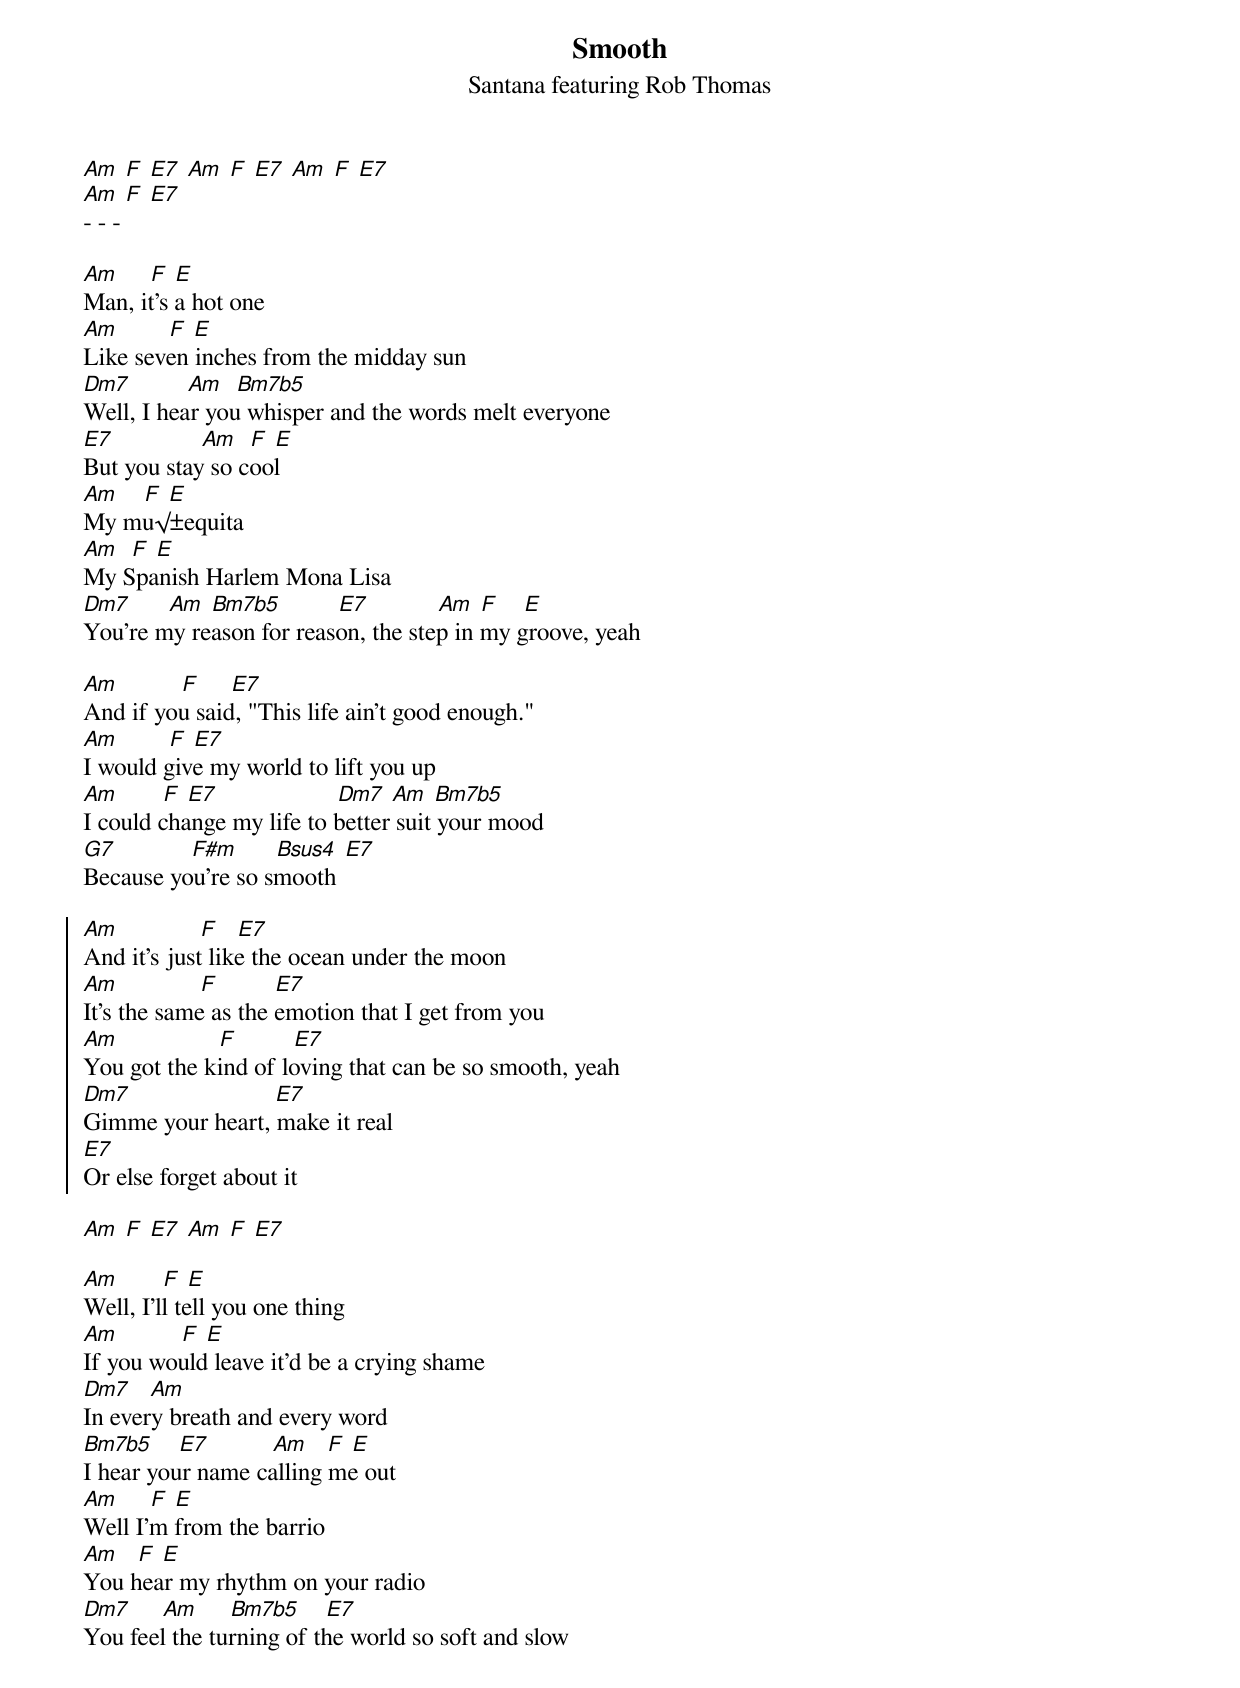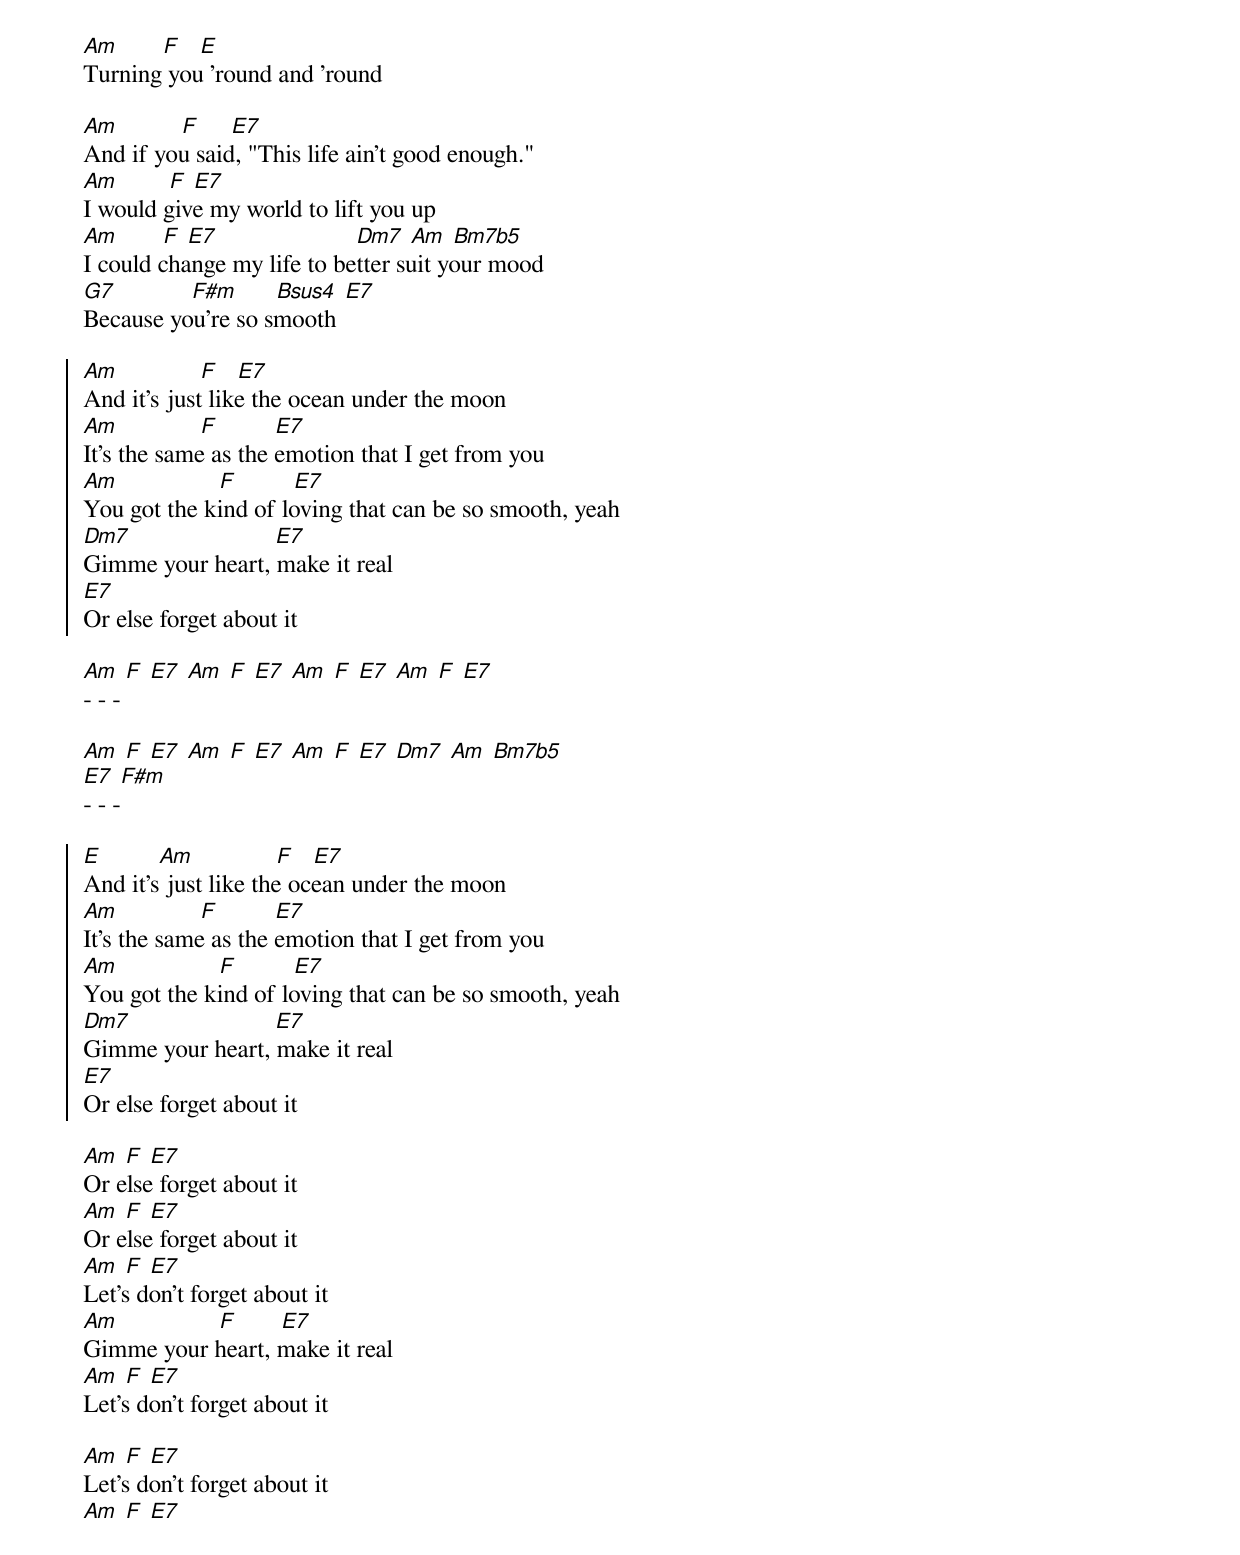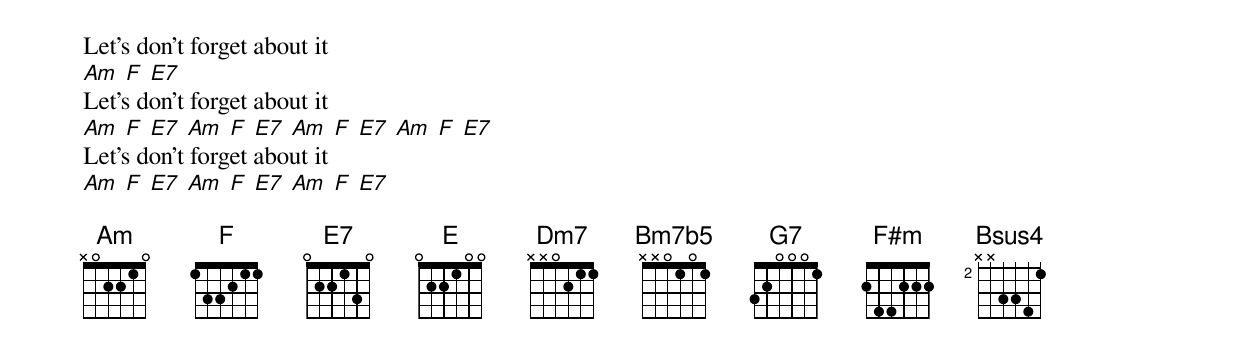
{t: Smooth}
{st: Santana featuring Rob Thomas}
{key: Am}
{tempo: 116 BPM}
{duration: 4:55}

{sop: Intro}
[Am] [F] [E7] [Am] [F] [E7] [Am] [F] [E7]
[Am] [F] [E7]
- - -
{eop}

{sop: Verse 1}
[Am]     [F] [E]
Man, it's a hot one
[Am]        [F] [E]
Like seven inches from the midday sun
[Dm7]         [Am]  [Bm7b5]
Well, I hear you whisper and the words melt everyone
[E7]              [Am]  [F] [E]
But you stay so cool
[Am]    [F] [E]
My mu√±equita
[Am]  [F] [E]
My Spanish Harlem Mona Lisa
[Dm7]      [Am] [Bm7b5]         [E7]           [Am] [F]    [E]
You're my reason for reason, the step in my groove, yeah
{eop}

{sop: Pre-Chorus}
[Am]          [F]     [E7]
And if you said, "This life ain't good enough."
[Am]        [F] [E7]
I would give my world to lift you up
[Am]       [F] [E7]                   [Dm7] [Am] [Bm7b5]
I could change my life to better suit your mood
[G7]            [F#m]      [Bsus4] [E7]
Because you're so smooth
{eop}

{soc}
[Am]             [F]   [E7]
And it's just like the ocean under the moon
[Am]             [F]         [E7]
It's the same as the emotion that I get from you
[Am]                [F]         [E7]
You got the kind of loving that can be so smooth, yeah
[Dm7]                       [E7]
Gimme your heart, make it real
[E7]
Or else forget about it
{eoc}

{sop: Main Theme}
[Am] [F] [E7] [Am] [F] [E7]
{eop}

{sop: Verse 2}
[Am]       [F] [E]
Well, I'll tell you one thing
[Am]          [F] [E]
If you would leave it'd be a crying shame
[Dm7]   [Am]
In every breath and every word
[Bm7b5]    [E7]          [Am]   [F] [E]
I hear your name calling me out
[Am]     [F] [E]
Well I'm from the barrio
[Am]   [F] [E]
You hear my rhythm on your radio
[Dm7]     [Am]     [Bm7b5]    [E7]
You feel the turning of the world so soft and slow
[Am]       [F]   [E]
Turning you 'round and 'round
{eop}

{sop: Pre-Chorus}
[Am]          [F]     [E7]
And if you said, "This life ain't good enough."
[Am]        [F] [E7]
I would give my world to lift you up
[Am]       [F] [E7]                      [Dm7] [Am] [Bm7b5]
I could change my life to better suit your mood
[G7]            [F#m]      [Bsus4] [E7]
Because you're so smooth
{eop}

{soc}
[Am]             [F]   [E7]
And it's just like the ocean under the moon
[Am]             [F]         [E7]
It's the same as the emotion that I get from you
[Am]                [F]         [E7]
You got the kind of loving that can be so smooth, yeah
[Dm7]                       [E7]
Gimme your heart, make it real
[E7]
Or else forget about it
{eoc}

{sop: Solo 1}
[Am] [F] [E7] [Am] [F] [E7] [Am] [F] [E7] [Am] [F] [E7]
- - -
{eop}

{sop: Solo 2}
[Am] [F] [E7] [Am] [F] [E7] [Am] [F] [E7] [Dm7] [Am] [Bm7b5]
[E7] [F#m]
- - -
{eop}

{soc}
[E]         [Am]             [F]   [E7]
And it's just like the ocean under the moon
[Am]             [F]         [E7]
It's the same as the emotion that I get from you
[Am]                [F]         [E7]
You got the kind of loving that can be so smooth, yeah
[Dm7]                       [E7]
Gimme your heart, make it real
[E7]
Or else forget about it
{eoc}

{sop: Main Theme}
[Am] [F] [E7]
Or else forget about it
[Am] [F] [E7]
Or else forget about it
[Am] [F] [E7]
Let's don't forget about it
[Am]                [F]       [E7]
Gimme your heart, make it real
[Am] [F] [E7]
Let's don't forget about it
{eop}

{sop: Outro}
[Am] [F] [E7]
Let's don't forget about it
[Am] [F] [E7]
Let's don't forget about it
[Am] [F] [E7]
Let's don't forget about it
[Am] [F] [E7] [Am] [F] [E7] [Am] [F] [E7] [Am] [F] [E7]
Let's don't forget about it
[Am] [F] [E7] [Am] [F] [E7] [Am] [F] [E7]
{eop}

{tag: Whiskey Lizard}
